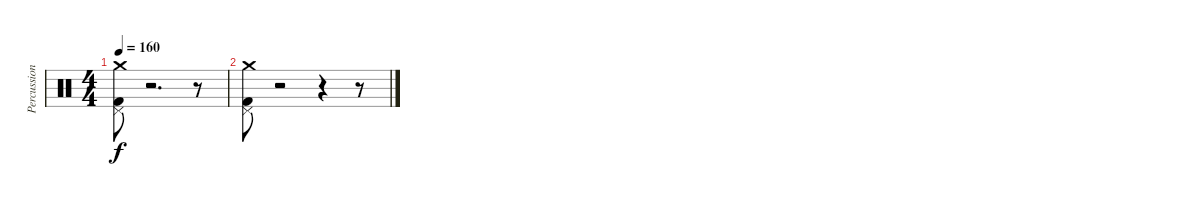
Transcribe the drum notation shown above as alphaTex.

\track ("Percussion" "Percussion") {instrument percussion}
\staff {score}
\articulation defaults
\ts (4 4)
\tempo 160
\clef neutral
\ks c
("Kick (hit) 2" "Pedal Hi-Hat (hit)" "Crash medium (hit)").8{dy f} r.2{d} r.8 |
("Kick (hit) 2" "Pedal Hi-Hat (hit)" "Crash medium (hit)").8 r.2 r.4 r.8
